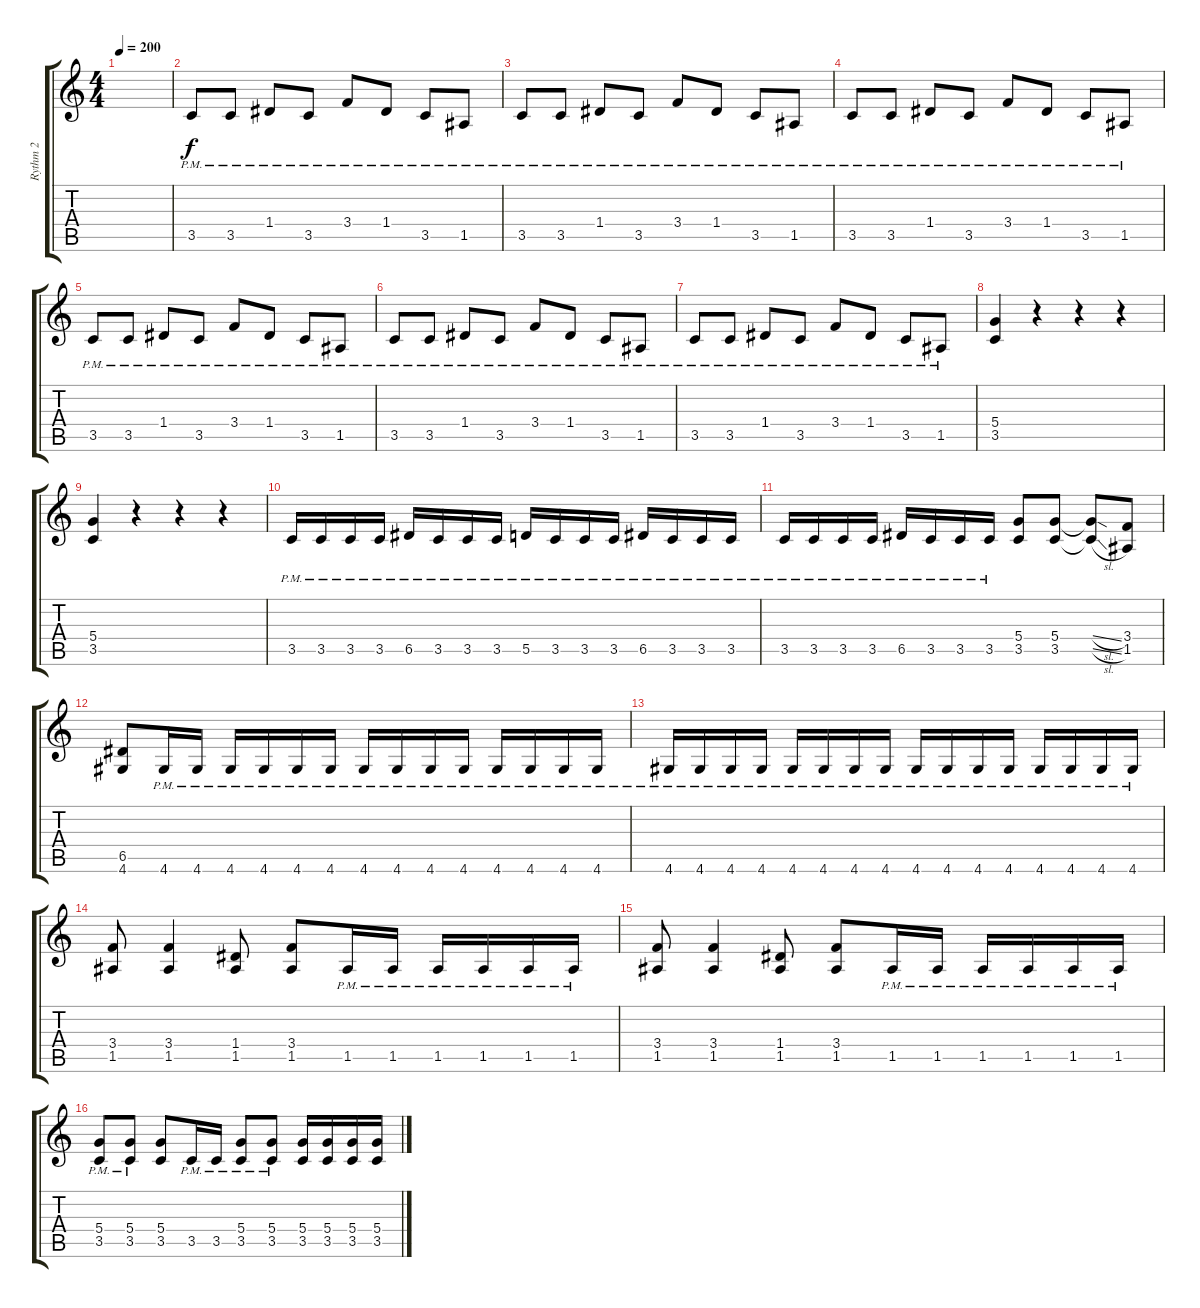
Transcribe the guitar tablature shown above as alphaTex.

\track ("Rythm 2" "Rythm 2") {instrument distortionguitar}
\staff {score tabs}
\tuning (E4 B3 G3 D3 A2 E2) {hide}
\ts (4 4)
\tempo 200
\clef g2
\ks c
|
3.5{pm}.8 3.5{pm}.8 1.4{pm}.8 3.5{pm}.8 3.4{pm}.8 1.4{pm}.8 3.5{pm}.8 1.5{pm}.8 |
3.5{pm}.8 3.5{pm}.8 1.4{pm}.8 3.5{pm}.8 3.4{pm}.8 1.4{pm}.8 3.5{pm}.8 1.5{pm}.8 |
3.5{pm}.8 3.5{pm}.8 1.4{pm}.8 3.5{pm}.8 3.4{pm}.8 1.4{pm}.8 3.5{pm}.8 1.5{pm}.8 |
3.5{pm}.8 3.5{pm}.8 1.4{pm}.8 3.5{pm}.8 3.4{pm}.8 1.4{pm}.8 3.5{pm}.8 1.5{pm}.8 |
3.5{pm}.8 3.5{pm}.8 1.4{pm}.8 3.5{pm}.8 3.4{pm}.8 1.4{pm}.8 3.5{pm}.8 1.5{pm}.8 |
3.5{pm}.8 3.5{pm}.8 1.4{pm}.8 3.5{pm}.8 3.4{pm}.8 1.4{pm}.8 3.5{pm}.8 1.5{pm}.8 |
(5.4 3.5).4 r.4 r.4 r.4 |
(5.4 3.5).4 r.4 r.4 r.4 |
3.5{pm}.16 3.5{pm}.16 3.5{pm}.16 3.5{pm}.16 6.5{pm}.16 3.5{pm}.16 3.5{pm}.16 3.5{pm}.16 5.5{pm}.16 3.5{pm}.16 3.5{pm}.16 3.5{pm}.16 6.5{pm}.16 3.5{pm}.16 3.5{pm}.16 3.5{pm}.16 |
3.5{pm}.16 3.5{pm}.16 3.5{pm}.16 3.5{pm}.16 6.5{pm}.16 3.5{pm}.16 3.5{pm}.16 3.5{pm}.16 (5.4 3.5).8 (5.4 3.5).8 (5.4{sl t} 3.5{sl t}).8 (3.4 1.5).8 |
(6.5 4.6).8 4.6{pm}.16 4.6{pm}.16 4.6{pm}.16 4.6{pm}.16 4.6{pm}.16 4.6{pm}.16 4.6{pm}.16 4.6{pm}.16 4.6{pm}.16 4.6{pm}.16 4.6{pm}.16 4.6{pm}.16 4.6{pm}.16 4.6{pm}.16 |
4.6{pm}.16 4.6{pm}.16 4.6{pm}.16 4.6{pm}.16 4.6{pm}.16 4.6{pm}.16 4.6{pm}.16 4.6{pm}.16 4.6{pm}.16 4.6{pm}.16 4.6{pm}.16 4.6{pm}.16 4.6{pm}.16 4.6{pm}.16 4.6{pm}.16 4.6{pm}.16 |
(3.4 1.5).8 (3.4 1.5).4 (1.4 1.5).8 (3.4 1.5).8 1.5{pm}.16 1.5{pm}.16 1.5{pm}.16 1.5{pm}.16 1.5{pm}.16 1.5{pm}.16 |
(3.4 1.5).8 (3.4 1.5).4 (1.4 1.5).8 (3.4 1.5).8 1.5{pm}.16 1.5{pm}.16 1.5{pm}.16 1.5{pm}.16 1.5{pm}.16 1.5{pm}.16 |
(5.4{pm} 3.5{pm}).8 (5.4{pm} 3.5{pm}).8 (5.4 3.5).8 3.5{pm}.16 3.5{pm}.16 (5.4{pm} 3.5{pm}).8 (5.4{pm} 3.5{pm}).8 (5.4 3.5).16 (5.4 3.5).16 (5.4 3.5).16 (5.4 3.5).16
